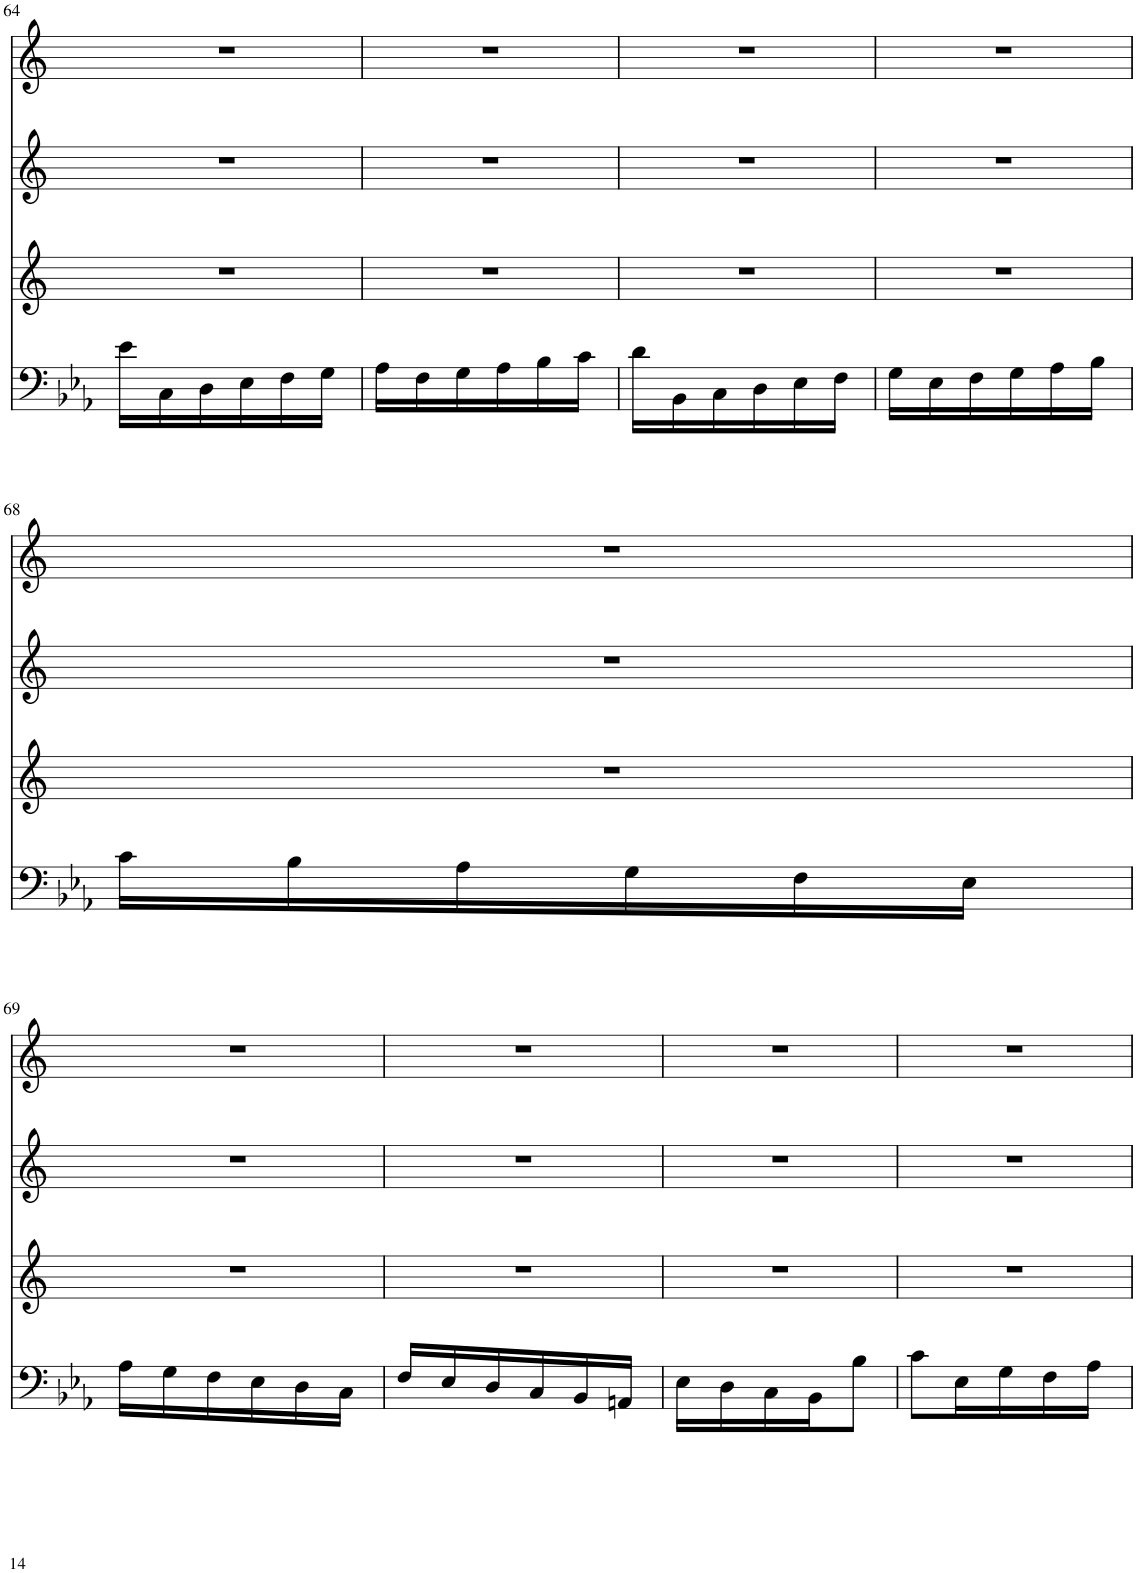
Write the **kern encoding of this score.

**kern	**kern	**kern	**kern
*part4	*part3	*part2	*part1
*staff4	*staff3	*staff2	*staff1
*I"Violoncello	*I"unbenannt	*I"Violoncello	*I"Violoncello
*I'Vc	*	*I'Vc	*I'Vc
!!LO:PB:g=z
*clefF4	*clefG2	*clefG2	*clefG2
*k[b-e-a-]	*k[]	*k[]	*k[]
*M3/8	*	*	*
=64	=64	=64	=64
16e-\LL	1r	1r	1r
16C\	.	.	.
16D\	.	.	.
16E-\	.	.	.
16F\	.	.	.
16G\JJ	.	.	.
2ryy	.	.	.
8ryy	.	.	.
=65	=65	=65	=65
16A-\LL	1r	1r	1r
16F\	.	.	.
16G\	.	.	.
16A-\	.	.	.
16B-\	.	.	.
16c\JJ	.	.	.
2ryy	.	.	.
8ryy	.	.	.
=66	=66	=66	=66
16d\LL	1r	1r	1r
16BB-\	.	.	.
16C\	.	.	.
16D\	.	.	.
16E-\	.	.	.
16F\JJ	.	.	.
2ryy	.	.	.
8ryy	.	.	.
=67	=67	=67	=67
16G\LL	1r	1r	1r
16E-\	.	.	.
16F\	.	.	.
16G\	.	.	.
16A-\	.	.	.
16B-\JJ	.	.	.
2ryy	.	.	.
8ryy	.	.	.
!!LO:LB:g=z
=68	=68	=68	=68
16c\LL	1r	1r	1r
16B-\	.	.	.
16A-\	.	.	.
16G\	.	.	.
16F\	.	.	.
16E-\JJ	.	.	.
2ryy	.	.	.
8ryy	.	.	.
!!LO:LB:g=z
=69	=69	=69	=69
16A-\LL	1r	1r	1r
16G\	.	.	.
16F\	.	.	.
16E-\	.	.	.
16D\	.	.	.
16C\JJ	.	.	.
2ryy	.	.	.
8ryy	.	.	.
=70	=70	=70	=70
16F/LL	1r	1r	1r
16E-/	.	.	.
16D/	.	.	.
16C/	.	.	.
16BB-/	.	.	.
16AAn/JJ	.	.	.
2ryy	.	.	.
8ryy	.	.	.
=71	=71	=71	=71
16E-\LL	1r	1r	1r
16D\	.	.	.
16C\	.	.	.
16BB-\J	.	.	.
8B-\J	.	.	.
2ryy	.	.	.
8ryy	.	.	.
=72	=72	=72	=72
8c\L	1r	1r	1r
16E-\L	.	.	.
16G\	.	.	.
16F\	.	.	.
16A-\JJ	.	.	.
2ryy	.	.	.
8ryy	.	.	.
=	=	=	=
*-	*-	*-	*-
